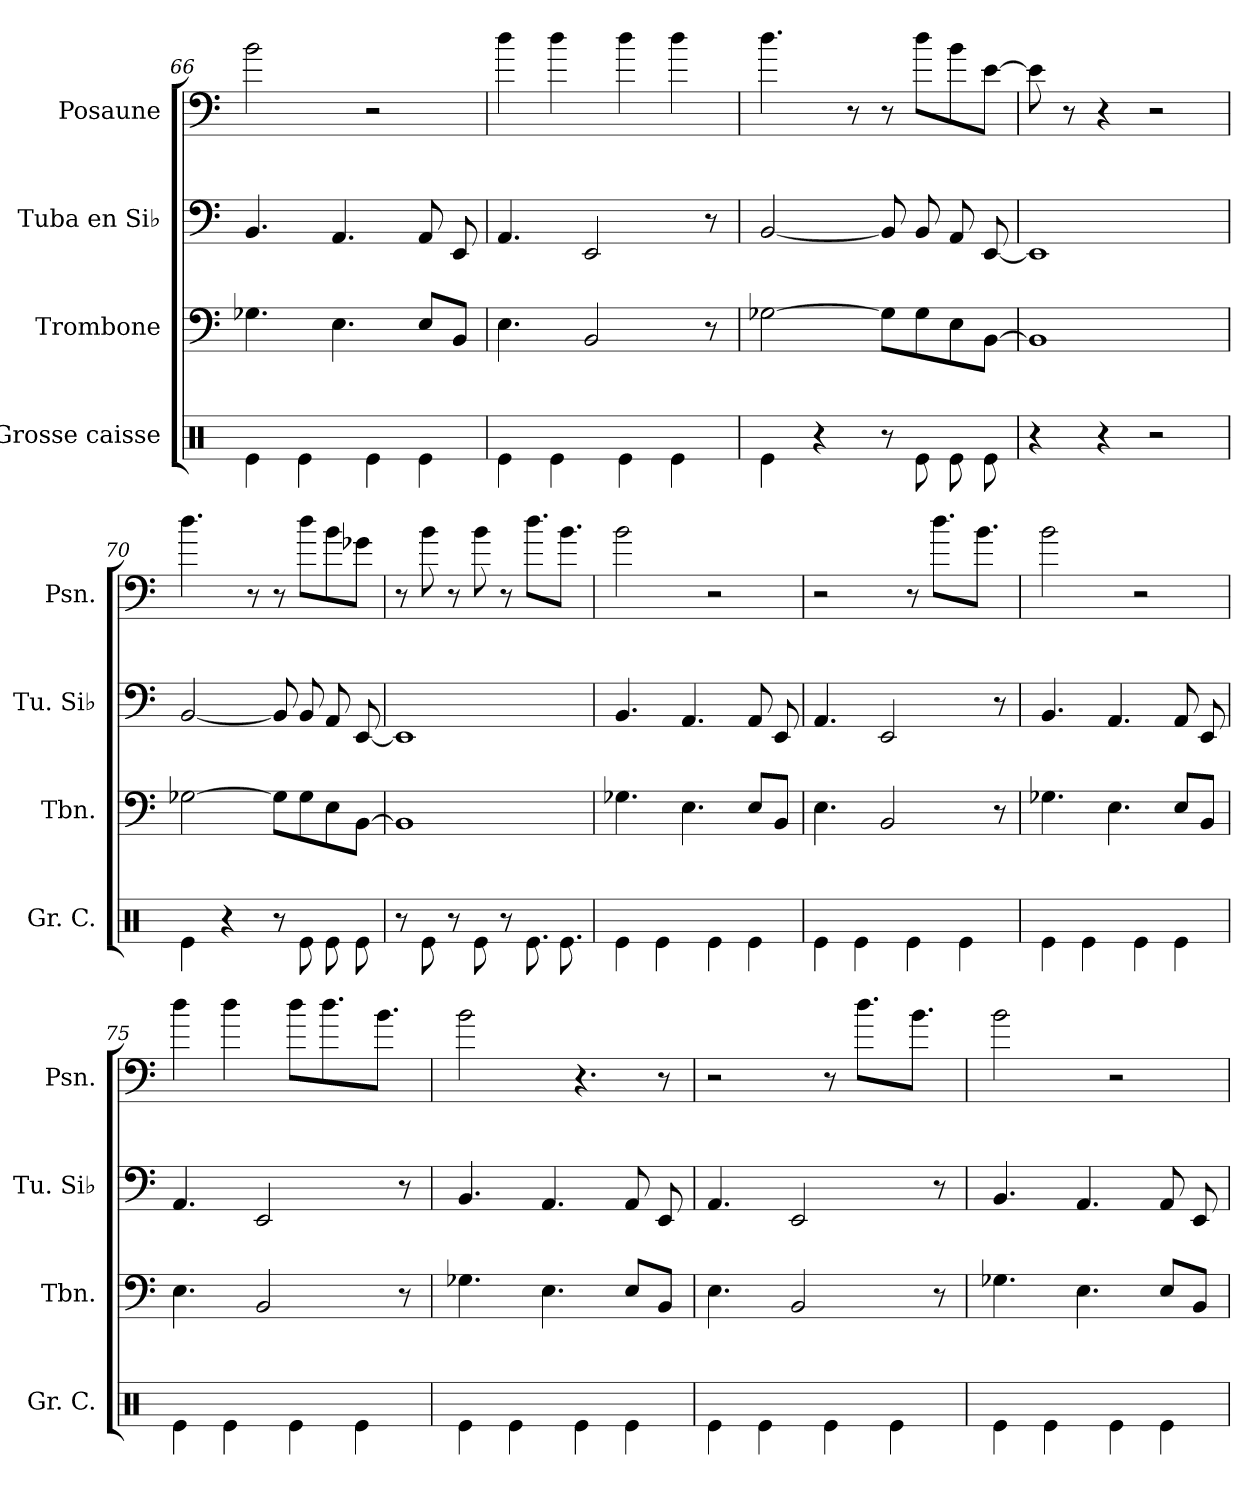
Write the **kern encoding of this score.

**kern	**kern	**kern	**kern
*part4	*part3	*part2	*part1
*staff4	*staff3	*staff2	*staff1
*I"Grosse caisse	*I"Trombone	*I"Tuba en Si♭	*I"Posaune
*I'Gr. C.	*I'Tbn.	*I'Tu. Si♭	*I'Psn.
*clefX	*clefF4	*clefF4	*clefF4
*k[]	*k[]	*k[]	*k[]
=66	=66	=66	=66
4Re\	4.G-X\	4.BB/	2b\
4Re\	.	.	.
.	4.E\	4.AA/	.
4Re\	.	.	2r
4Re\	8E/L	8AA/	.
.	8BB/J	8EE/	.
=67	=67	=67	=67
4Re\	4.E\	4.AA/	4dd\
4Re\	.	.	4dd\
.	2BB/	2EE/	.
4Re\	.	.	4dd\
4Re\	.	.	4dd\
.	8r	8r	.
=68	=68	=68	=68
4Re\	[2G-X\	[2BB/	4.dd\
4r	.	.	.
.	.	.	8r
8r	8G-\L]	8BB/]	8r
8Re\	8G-\	8BB/	8dd\L
8Re\	8E\	8AA/	8b\
8Re\	[8BB\J	[8EE/	[8e\J
=69	=69	=69	=69
4r	1BB]	1EE]	8e\]
.	.	.	8r
4r	.	.	4r
2r	.	.	2r
!!LO:LB:g=z
=70	=70	=70	=70
4Re\	[2G-X\	[2BB/	4.dd\
4r	.	.	.
.	.	.	8r
8r	8G-\L]	8BB/]	8r
8Re\	8G-\	8BB/	8dd\L
8Re\	8E\	8AA/	8b\
8Re\	[8BB\J	[8EE/	8g-X\J
=71	=71	=71	=71
8r	1BB]	1EE]	8r
8Re\	.	.	8b\
8r	.	.	8r
8Re\	.	.	8b\
8r	.	.	8r
8.Re\	.	.	8.dd\L
8.Re\	.	.	8.b\J
=72	=72	=72	=72
4Re\	4.G-X\	4.BB/	2b\
4Re\	.	.	.
.	4.E\	4.AA/	.
4Re\	.	.	2r
4Re\	8E/L	8AA/	.
.	8BB/J	8EE/	.
=73	=73	=73	=73
4Re\	4.E\	4.AA/	2r
4Re\	.	.	.
.	2BB/	2EE/	.
4Re\	.	.	8r
.	.	.	8.dd\L
4Re\	.	.	.
.	.	.	8.b\J
.	8r	8r	.
=74	=74	=74	=74
4Re\	4.G-X\	4.BB/	2b\
4Re\	.	.	.
.	4.E\	4.AA/	.
4Re\	.	.	2r
4Re\	8E/L	8AA/	.
.	8BB/J	8EE/	.
=75	=75	=75	=75
4Re\	4.E\	4.AA/	4dd\
4Re\	.	.	4dd\
.	2BB/	2EE/	.
4Re\	.	.	8dd\L
.	.	.	8.dd\
4Re\	.	.	.
.	.	.	8.b\J
.	8r	8r	.
!!LO:LB:g=z
=76	=76	=76	=76
4Re\	4.G-X\	4.BB/	2b\
4Re\	.	.	.
.	4.E\	4.AA/	.
4Re\	.	.	4.r
4Re\	8E/L	8AA/	.
.	8BB/J	8EE/	8r
=77	=77	=77	=77
4Re\	4.E\	4.AA/	2r
4Re\	.	.	.
.	2BB/	2EE/	.
4Re\	.	.	8r
.	.	.	8.dd\L
4Re\	.	.	.
.	.	.	8.b\J
.	8r	8r	.
=78	=78	=78	=78
4Re\	4.G-X\	4.BB/	2b\
4Re\	.	.	.
.	4.E\	4.AA/	.
4Re\	.	.	2r
4Re\	8E/L	8AA/	.
.	8BB/J	8EE/	.
=	=	=	=
*-	*-	*-	*-
